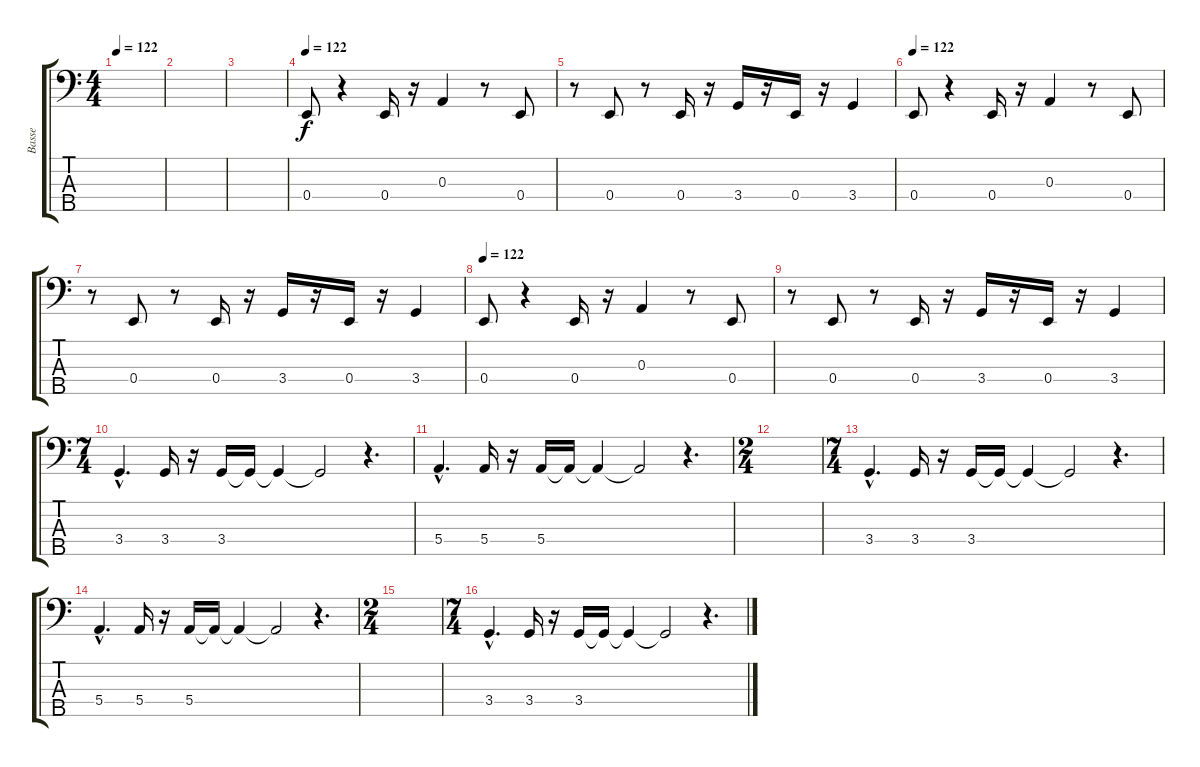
\track ("Basse" "Basse") {instrument electricbassfinger}
\staff {score tabs}
\tuning (G2 D2 A1 E1 B0) {hide}
\ts (4 4)
\tempo 122
\clef f4
\ks c
|
|
|
\tempo 122
0.4.8 r.4 0.4.16 r.16 0.3.4 r.8 0.4.8 |
r.8 0.4.8 r.8 0.4.16 r.16 3.4.16 r.16 0.4.16 r.16 3.4.4 |
\tempo 122
0.4.8 r.4 0.4.16 r.16 0.3.4 r.8 0.4.8 |
r.8 0.4.8 r.8 0.4.16 r.16 3.4.16 r.16 0.4.16 r.16 3.4.4 |
\tempo 122
0.4.8 r.4 0.4.16 r.16 0.3.4 r.8 0.4.8 |
r.8 0.4.8 r.8 0.4.16 r.16 3.4.16 r.16 0.4.16 r.16 3.4.4 |
\ts (7 4)
3.4{hac}.4{d} 3.4.16 r.16 3.4.16 3.4{t}.16 3.4{t}.4 3.4{t}.2 r.4{d} |
5.4{hac}.4{d} 5.4.16 r.16 5.4.16 5.4{t}.16 5.4{t}.4 5.4{t}.2 r.4{d} |
\ts (2 4)
|
\ts (7 4)
3.4{hac}.4{d} 3.4.16 r.16 3.4.16 3.4{t}.16 3.4{t}.4 3.4{t}.2 r.4{d} |
5.4{hac}.4{d} 5.4.16 r.16 5.4.16 5.4{t}.16 5.4{t}.4 5.4{t}.2 r.4{d} |
\ts (2 4)
|
\ts (7 4)
3.4{hac}.4{d} 3.4.16 r.16 3.4.16 3.4{t}.16 3.4{t}.4 3.4{t}.2 r.4{d}
